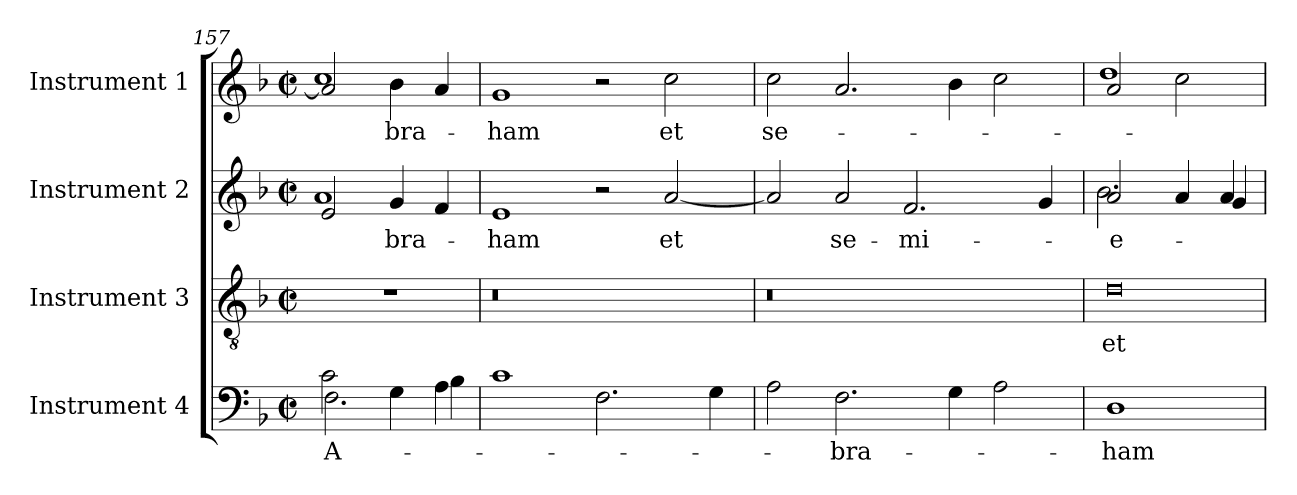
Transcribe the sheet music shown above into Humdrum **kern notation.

**kern	**text	**kern	**text	**kern	**text	**kern	**text
*part4	*part4	*part3	*part3	*part2	*part2	*part1	*part1
*staff4	*staff4	*staff3	*staff3	*staff2	*staff2	*staff1	*staff1
*I"Instrument 4	*	*I"Instrument 3	*	*I"Instrument 2	*	*I"Instrument 1	*
*clefF4	*	*clefGv2	*	*clefG2	*	*clefG2	*
*k[b-]	*	*k[b-]	*	*k[b-]	*	*k[b-]	*
*F:	*	*F:	*	*F:	*	*F:	*
*M2/2	*	*M2/2	*	*M2/2	*	*M2/2	*
*met(c|)	*	*met(c|)	*	*met(c|)	*	*met(c|)	*
=157	=157	=157	=157	=157	=157	=157	=157
*^	*	*	*	*	*	*	*
!	!	!LO:LY:b:cj	!	!	!	!	!	!
*	*	*	*	*	*^	*	*^	*
2c\	2.F\	A-	1r	.	2e/	1a	.	2a/]	1cc	.
!	!	!	!	!	!	!	!LO:LY:b	!	!	!LO:LY:b
4G\	.	.	.	.	4g/	.	-bra-	4b-\	.	-bra-
4A\	4B-\	.	.	.	4f/	.	.	4a/	.	.
*	*	*	*	*	*v	*v	*	*	*	*
*	*	*	*	*	*	*	*v	*v	*
=158	=158	=158	=158	=158	=158	=158	=158	=158
!	!	!	!	!	!	!LO:LY:b:cj	!	!LO:LY:b:cj
*v	*v	*	*	*	*	*	*	*
1c	.	0r	.	1e	-ham	1g	-ham
2.F\	.	.	.	2r	.	2r	.
!	!	!	!	!	!LO:LY:b:cj	!	!LO:LY:b:cj
.	.	.	.	[<2a/	et	2cc\	et
4G\	.	.	.	.	.	.	.
=159	=159	=159	=159	=159	=159	=159	=159
!	!	!	!	!	!	!	!LO:LY:b:cj
2A\	.	0r	.	2a/]	.	2cc\	se-
!	!LO:LY:b	!	!	!	!LO:LY:b:cj	!	!
2.F\	-bra-	.	.	2a/	se-	2.a/	.
!	!	!	!	!	!LO:LY:b:cj	!	!
.	.	.	.	2.f/	-mi-	.	.
4G\	.	.	.	.	.	4b-\	.
2A\	.	.	.	.	.	2cc\	.
.	.	.	.	4g/	.	.	.
=160	=160	=160	=160	=160	=160	=160	=160
!	!LO:LY:b:cj	!LO:N:vis=0	!LO:LY:b:rj	!	!LO:LY:b:cj	!	!
*	*	*	*	*^	*	*	*
!	!	!	!	!	!	!LO:LY:b:rj	!	!
*	*	*	*	*	*	*	*^	*
1D	-ham	1d	et	2a/	2.b-\	e-	2a/	1dd	.
.	.	.	.	4a/	.	.	2cc\	.	.
.	.	.	.	4a/	4g/	.	.	.	.
*	*	*	*	*v	*v	*	*	*	*
*	*	*	*	*	*	*v	*v	*
=	=	=	=	=	=	=	=
*-	*-	*-	*-	*-	*-	*-	*-
